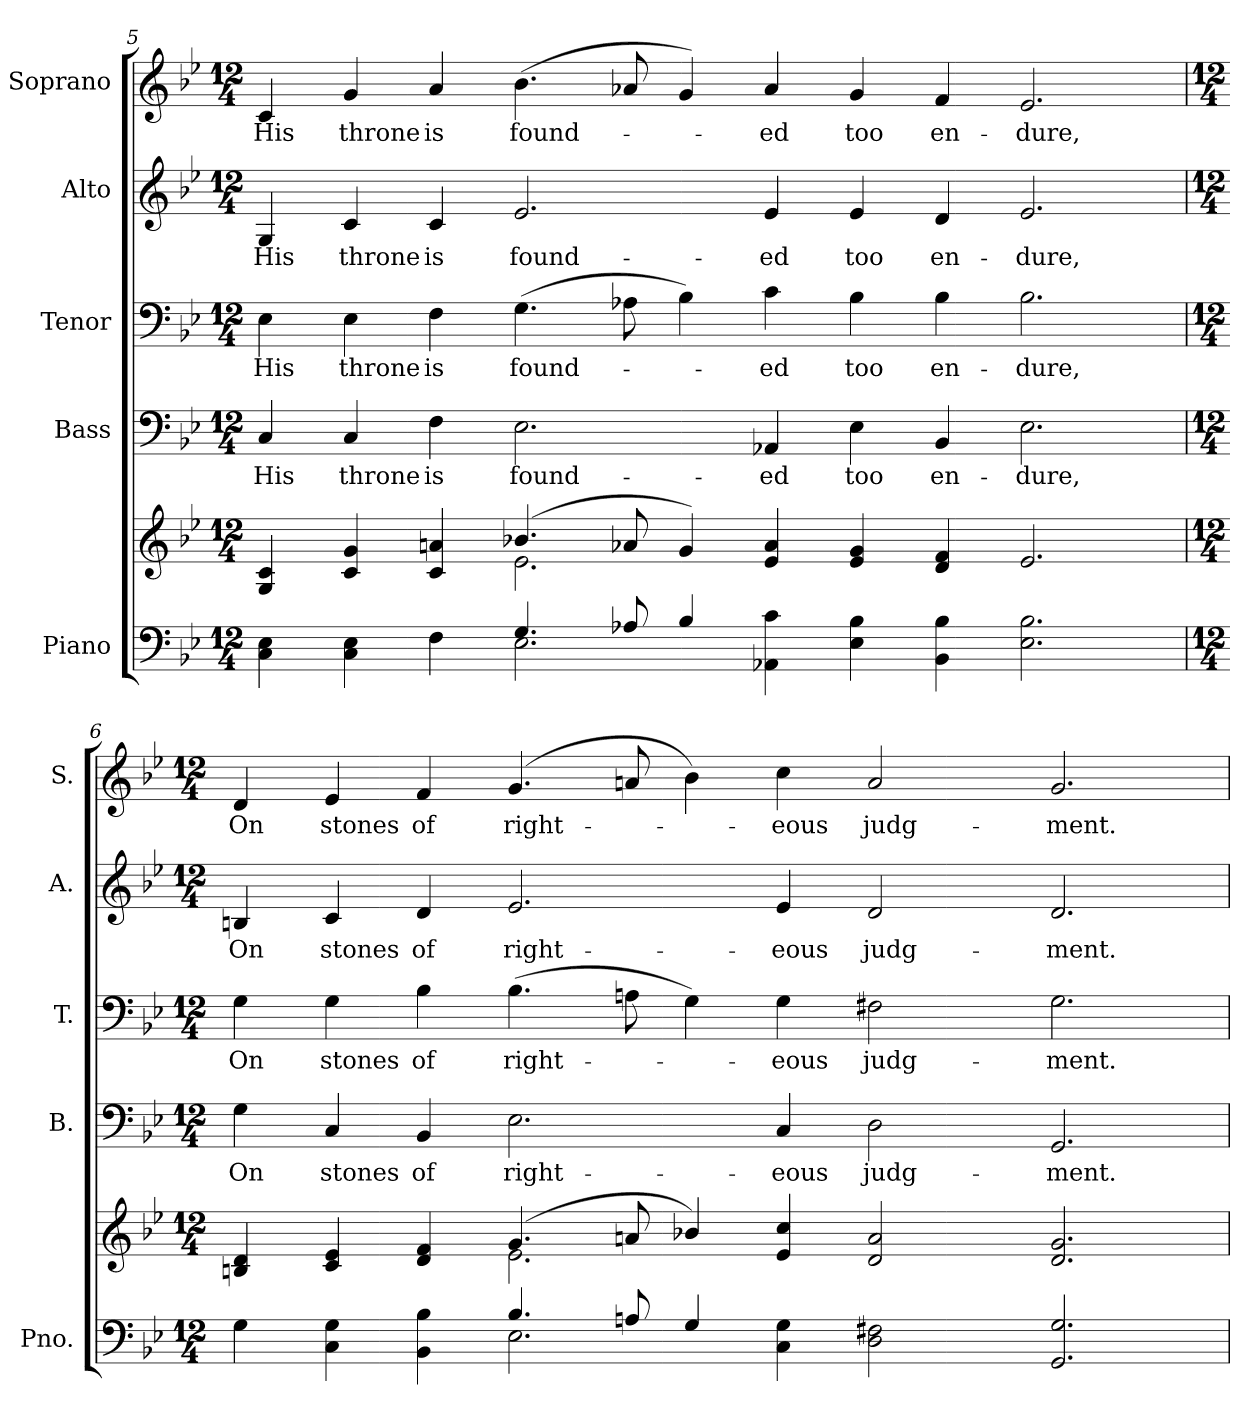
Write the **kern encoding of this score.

**kern	**kern	**kern	**text	**kern	**text	**kern	**text	**kern	**text
*part5	*part5	*part4	*part4	*part3	*part3	*part2	*part2	*part1	*part1
*staff6	*staff5	*staff4	*staff4	*staff3	*staff3	*staff2	*staff2	*staff1	*staff1
*I"Piano	*	*I"Bass	*	*I"Tenor	*	*I"Alto	*	*I"Soprano	*
*I'Pno.	*	*I'B.	*	*I'T.	*	*I'A.	*	*I'S.	*
!!LO:PB:g=z
*clefF4	*clefG2	*clefF4	*	*clefF4	*	*clefG2	*	*clefG2	*
*k[b-e-]	*k[b-e-]	*k[b-e-]	*	*k[b-e-]	*	*k[b-e-]	*	*k[b-e-]	*
*B-:	*B-:	*B-:	*	*B-:	*	*B-:	*	*B-:	*
*M12/4	*M12/4	*M12/4	*	*M12/4	*	*M12/4	*	*M12/4	*
=5	=5	=5	=5	=5	=5	=5	=5	=5	=5
*^	*^	*	*	*	*	*	*	*	*
!	!	!	!	!	!LO:LY:b:color=#000000	!	!	!	!	!	!
!	!	!	!	!	!	!	!LO:LY:b:color=#000000	!	!	!	!
!	!	!	!	!	!	!	!	!	!LO:LY:b:color=#000000	!	!
!	!	!	!	!	!	!	!	!	!	!	!LO:LY:b:color=#000000
4Ci\ 4E-i	2ryy	4Gi/ 4ci	2ryy	4Ci/	His	4E-i\	His	4Gi/	His	4ci/	His
!	!	!	!	!	!LO:LY:b:color=#000000	!	!	!	!	!	!
!	!	!	!	!	!	!	!LO:LY:b:color=#000000	!	!	!	!
!	!	!	!	!	!	!	!	!	!LO:LY:b:color=#000000	!	!
!	!	!	!	!	!	!	!	!	!	!	!LO:LY:b:color=#000000
4Ci\ 4E-i	.	4ci/ 4gi	.	4Ci/	throne	4E-i\	throne	4ci/	throne	4gi/	throne
!	!	!	!	!	!LO:LY:b:color=#000000	!	!	!	!	!	!
!	!	!	!	!	!	!	!LO:LY:b:color=#000000	!	!	!	!
!	!	!	!	!	!	!	!	!	!LO:LY:b:color=#000000	!	!
!	!	!	!	!	!	!	!	!	!	!	!LO:LY:b:color=#000000
4Fi\	4ryy	4ci/ 4ani	4ryy	4Fi\	is	4Fi\	is	4ci/	is	4ai/	is
!	!	!	!	!	!LO:LY:b:color=#000000	!	!	!	!	!	!
!	!	!	!	!	!	!	!LO:LY:b:color=#000000	!	!	!	!
!	!	!	!	!	!	!	!	!	!LO:LY:b:color=#000000	!	!
!	!	!	!	!	!	!	!	!	!	!	!LO:LY:b:color=#000000
4.Gi/	2.E-i\	(4.b-Xi/	2.e-i\	2.E-i\	found-	(4.Gi\	found-	2.e-i/	found-	(4.b-i\	found-
8A-Xi/	.	8a-Xi/	.	.	.	8A-Xi\	.	.	.	8a-Xi/	.
4B-i/	.	4gi/)	.	.	.	4B-i\)	.	.	.	4gi/)	.
!	!	!	!	!	!LO:LY:b:color=#000000	!	!	!	!	!	!
!	!	!	!	!	!	!	!LO:LY:b:color=#000000	!	!	!	!
!	!	!	!	!	!	!	!	!	!LO:LY:b:color=#000000	!	!
!	!	!	!	!	!	!	!	!	!	!	!LO:LY:b:color=#000000
4AA-Xi\ 4ci	2ryy	4e-i/ 4a-i	2ryy	4AA-Xi/	-ed	4ci\	-ed	4e-i/	-ed	4a-i/	-ed
!	!	!	!	!	!LO:LY:b:color=#000000	!	!	!	!	!	!
!	!	!	!	!	!	!	!LO:LY:b:color=#000000	!	!	!	!
!	!	!	!	!	!	!	!	!	!LO:LY:b:color=#000000	!	!
!	!	!	!	!	!	!	!	!	!	!	!LO:LY:b:color=#000000
4E-i\ 4B-i	.	4e-i/ 4gi	.	4E-i\	too	4B-i\	too	4e-i/	too	4gi/	too
!	!	!	!	!	!LO:LY:b:color=#000000	!	!	!	!	!	!
!	!	!	!	!	!	!	!LO:LY:b:color=#000000	!	!	!	!
!	!	!	!	!	!	!	!	!	!LO:LY:b:color=#000000	!	!
!	!	!	!	!	!	!	!	!	!	!	!LO:LY:b:color=#000000
4BB-i\ 4B-i	1ryy	4di/ 4fi	1ryy	4BB-i/	en-	4B-i\	en-	4di/	en-	4fi/	en-
!	!	!	!	!	!LO:LY:b:color=#000000	!	!	!	!	!	!
!	!	!	!	!	!	!	!LO:LY:b:color=#000000	!	!	!	!
!	!	!	!	!	!	!	!	!	!LO:LY:b:color=#000000	!	!
!	!	!	!	!	!	!	!	!	!	!	!LO:LY:b:color=#000000
2.E-i\ 2.B-i	.	2.e-i/	.	2.E-i\	-dure,	2.B-i\	-dure,	2.e-i/	-dure,	2.e-i/	-dure,
=6	=6	=6	=6	=6	=6	=6	=6	=6	=6	=6	=6
*M12/4	*	*M12/4	*	*M12/4	*	*M12/4	*	*M12/4	*	*M12/4	*
!	!	!	!	!	!LO:LY:b:color=#000000	!	!	!	!	!	!
!	!	!	!	!	!	!	!LO:LY:b:color=#000000	!	!	!	!
!	!	!	!	!	!	!	!	!	!LO:LY:b:color=#000000	!	!
!	!	!	!	!	!	!	!	!	!	!	!LO:LY:b:color=#000000
4Gi\	2ryy	4Bni/ 4di	2ryy	4Gi\	On	4Gi\	On	4Bni/	On	4di/	On
!	!	!	!	!	!LO:LY:b:color=#000000	!	!	!	!	!	!
!	!	!	!	!	!	!	!LO:LY:b:color=#000000	!	!	!	!
!	!	!	!	!	!	!	!	!	!LO:LY:b:color=#000000	!	!
!	!	!	!	!	!	!	!	!	!	!	!LO:LY:b:color=#000000
4Ci\ 4Gi	.	4ci/ 4e-i	.	4Ci/	stones	4Gi\	stones	4ci/	stones	4e-i/	stones
!	!	!	!	!	!LO:LY:b:color=#000000	!	!	!	!	!	!
!	!	!	!	!	!	!	!LO:LY:b:color=#000000	!	!	!	!
!	!	!	!	!	!	!	!	!	!LO:LY:b:color=#000000	!	!
!	!	!	!	!	!	!	!	!	!	!	!LO:LY:b:color=#000000
4BB-i\ 4B-i	4ryy	4di/ 4fi	4ryy	4BB-i/	of	4B-i\	of	4di/	of	4fi/	of
!	!	!	!	!	!LO:LY:b:color=#000000	!	!	!	!	!	!
!	!	!	!	!	!	!	!LO:LY:b:color=#000000	!	!	!	!
!	!	!	!	!	!	!	!	!	!LO:LY:b:color=#000000	!	!
!	!	!	!	!	!	!	!	!	!	!	!LO:LY:b:color=#000000
4.B-i/	2.E-i\	(4.gi/	2.e-i\	2.E-i\	right-	(4.B-i\	right-	2.e-i/	right-	(4.gi/	right-
8Ani/	.	8ani/	.	.	.	8Ani\	.	.	.	8ani/	.
4Gi/	.	4b-Xi/)	.	.	.	4Gi\)	.	.	.	4b-i\)	.
!	!	!	!	!	!LO:LY:b:color=#000000	!	!	!	!	!	!
!	!	!	!	!	!	!	!LO:LY:b:color=#000000	!	!	!	!
!	!	!	!	!	!	!	!	!	!LO:LY:b:color=#000000	!	!
!	!	!	!	!	!	!	!	!	!	!	!LO:LY:b:color=#000000
4Ci\ 4Gi	2ryy	4e-i/ 4cci	2ryy	4Ci/	-eous	4Gi\	-eous	4e-i/	-eous	4cci\	-eous
!	!	!	!	!	!LO:LY:b:color=#000000	!	!	!	!	!	!
!	!	!	!	!	!	!	!LO:LY:b:color=#000000	!	!	!	!
!	!	!	!	!	!	!	!	!	!LO:LY:b:color=#000000	!	!
!	!	!	!	!	!	!	!	!	!	!	!LO:LY:b:color=#000000
2Di\ 2F#Xi	.	2di/ 2ai	.	2Di\	judg-	2F#Xi\	judg-	2di/	judg-	2ai/	judg-
.	1ryy	.	1ryy	.	.	.	.	.	.	.	.
!	!	!	!	!	!LO:LY:b:color=#000000	!	!	!	!	!	!
!	!	!	!	!	!	!	!LO:LY:b:color=#000000	!	!	!	!
!	!	!	!	!	!	!	!	!	!LO:LY:b:color=#000000	!	!
!	!	!	!	!	!	!	!	!	!	!	!LO:LY:b:color=#000000
2.GGi/ 2.Gi	.	2.di/ 2.gi	.	2.GGi/	-ment.	2.Gi\	-ment.	2.di/	-ment.	2.gi/	-ment.
*v	*v	*	*	*	*	*	*	*	*	*	*
*	*v	*v	*	*	*	*	*	*	*	*
=	=	=	=	=	=	=	=	=	=
*-	*-	*-	*-	*-	*-	*-	*-	*-	*-
